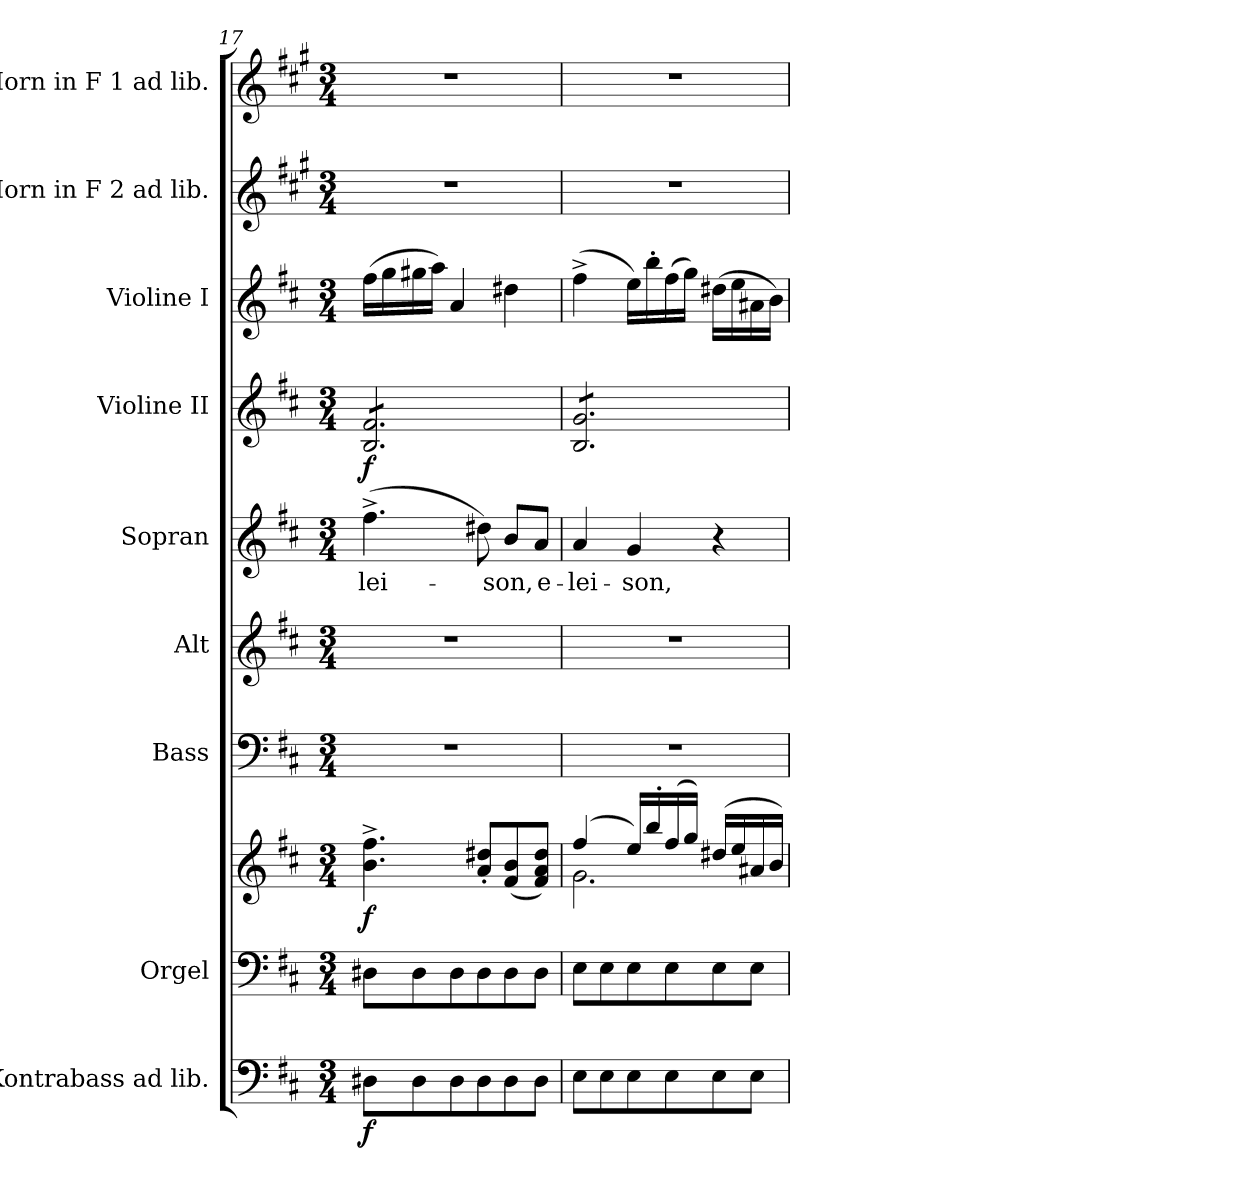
**kern	**dynam	**kern	**kern	**dynam	**kern	**kern	**kern	**text	**kern	**dynam	**kern	**kern	**kern
*part9	*part9	*part8	*part8	*part8	*part7	*part6	*part5	*part5	*part4	*part4	*part3	*part2	*part1
*staff10	*staff10	*staff9	*staff8	*staff8/9	*staff7	*staff6	*staff5	*staff5	*staff4	*staff4	*staff3	*staff2	*staff1
*I"Kontrabass ad lib.	*	*I"Orgel	*	*	*I"Bass	*I"Alt	*I"Sopran	*	*I"Violine II	*	*I"Violine I	*I"Horn in F 2 ad lib.	*I"Horn in F 1 ad lib.
*I'Kb.	*	*I'Org.	*	*	*I'B.	*I'A.	*I'S.	*	*I'Vl. II	*	*I'Vl. I	*	*
*clefF4	*	*clefF4	*clefG2	*	*clefF4	*clefG2	*clefG2	*	*clefG2	*	*clefG2	*clefG2	*clefG2
*ITrd7c12	*	*	*	*	*	*	*	*	*	*	*	*ITrd4c7	*ITrd4c7
*k[f#c#]	*	*k[f#c#]	*k[f#c#]	*	*k[f#c#]	*k[f#c#]	*k[f#c#]	*	*k[f#c#]	*	*k[f#c#]	*k[f#c#]	*k[f#c#]
*D:	*	*D:	*D:	*	*D:	*D:	*D:	*	*D:	*	*D:	*D:	*D:
*M3/4	*	*M3/4	*M3/4	*	*M3/4	*M3/4	*M3/4	*	*M3/4	*	*M3/4	*M3/4	*M3/4
=17	=17	=17	=17	=17	=17	=17	=17	=17	=17	=17	=17	=17	=17
!	!LO:DY:b	!	!	!LO:DY:b	!	!	!	!LO:LY:b	!	!LO:DY:b	!	!	!
*	*	*	*	*	*	*	*	*	*tremolo	*	*	*	*
8DD#X\L	f	8D#X\L	4.b\^> 4.ff#\^>	f	2.r	2.r	(>4.ff#^>\	-lei-	8B/ 8f#/L	f	(>16ff#\LL	2.r	2.r
.	.	.	.	.	.	.	.	.	.	.	16gg\	.	.
8DD#\	.	8D#\	.	.	.	.	.	.	8B/ 8f#/	.	16gg#X\	.	.
.	.	.	.	.	.	.	.	.	.	.	16aa\JJ)	.	.
8DD#\	.	8D#\	.	.	.	.	.	.	8B/ 8f#/	.	4a/	.	.
8DD#\	.	8D#\	8a/'< 8dd#X/'<L	.	.	.	8dd#X\)	.	8B/ 8f#/	.	.	.	.
!	!	!	!	!	!	!	!	!LO:LY:b	!	!	!	!	!
8DD#\	.	8D#\	(>8f#/ 8b/	.	.	.	8b/L	-son,	8B/ 8f#/	.	4dd#X\	.	.
!	!	!	!	!	!	!	!	!LO:LY:b	!	!	!	!	!
8DD#\J	.	8D#\J	8f#/ 8a/ 8dd#/J)	.	.	.	8a/J	e-	8B/ 8f#/J	.	.	.	.
=18	=18	=18	=18	=18	=18	=18	=18	=18	=18	=18	=18	=18	=18
*	*	*	*^	*	*	*	*	*	*	*	*	*	*
!	!	!	!	!	!	!	!	!	!LO:LY:b	!	!	!	!	!
8EE\L	.	8E\L	(<4ff#/	2.g\	.	2.r	2.r	4a/	-lei-	8B/ 8g/L	.	(>4ff#^>\	2.r	2.r
8EE\	.	8E\	.	.	.	.	.	.	.	8B/ 8g/	.	.	.	.
!	!	!	!	!	!	!	!	!	!LO:LY:b	!	!	!	!	!
8EE\	.	8E\	16ee/LL)	.	.	.	.	4g/	-son,	8B/ 8g/	.	16ee\LL)	.	.
.	.	.	16bb'</	.	.	.	.	.	.	.	.	16bb'>\	.	.
8EE\	.	8E\	(<16ff#/	.	.	.	.	.	.	8B/ 8g/	.	(>16ff#\	.	.
.	.	.	16gg/JJ)	.	.	.	.	.	.	.	.	16gg\JJ)	.	.
8EE\	.	8E\	(<16dd#X/LL	.	.	.	.	4r	.	8B/ 8g/	.	(>16dd#X\LL	.	.
.	.	.	16ee/	.	.	.	.	.	.	.	.	16ee\	.	.
8EE\J	.	8E\J	16a#X/	.	.	.	.	.	.	8B/ 8g/J	.	16a#X\	.	.
*	*	*	*	*	*	*	*	*	*	*Xtremolo	*	*	*	*
.	.	.	16b/JJ)	.	.	.	.	.	.	.	.	16b\JJ)	.	.
*	*	*	*v	*v	*	*	*	*	*	*	*	*	*	*
=	=	=	=	=	=	=	=	=	=	=	=	=	=
*-	*-	*-	*-	*-	*-	*-	*-	*-	*-	*-	*-	*-	*-
